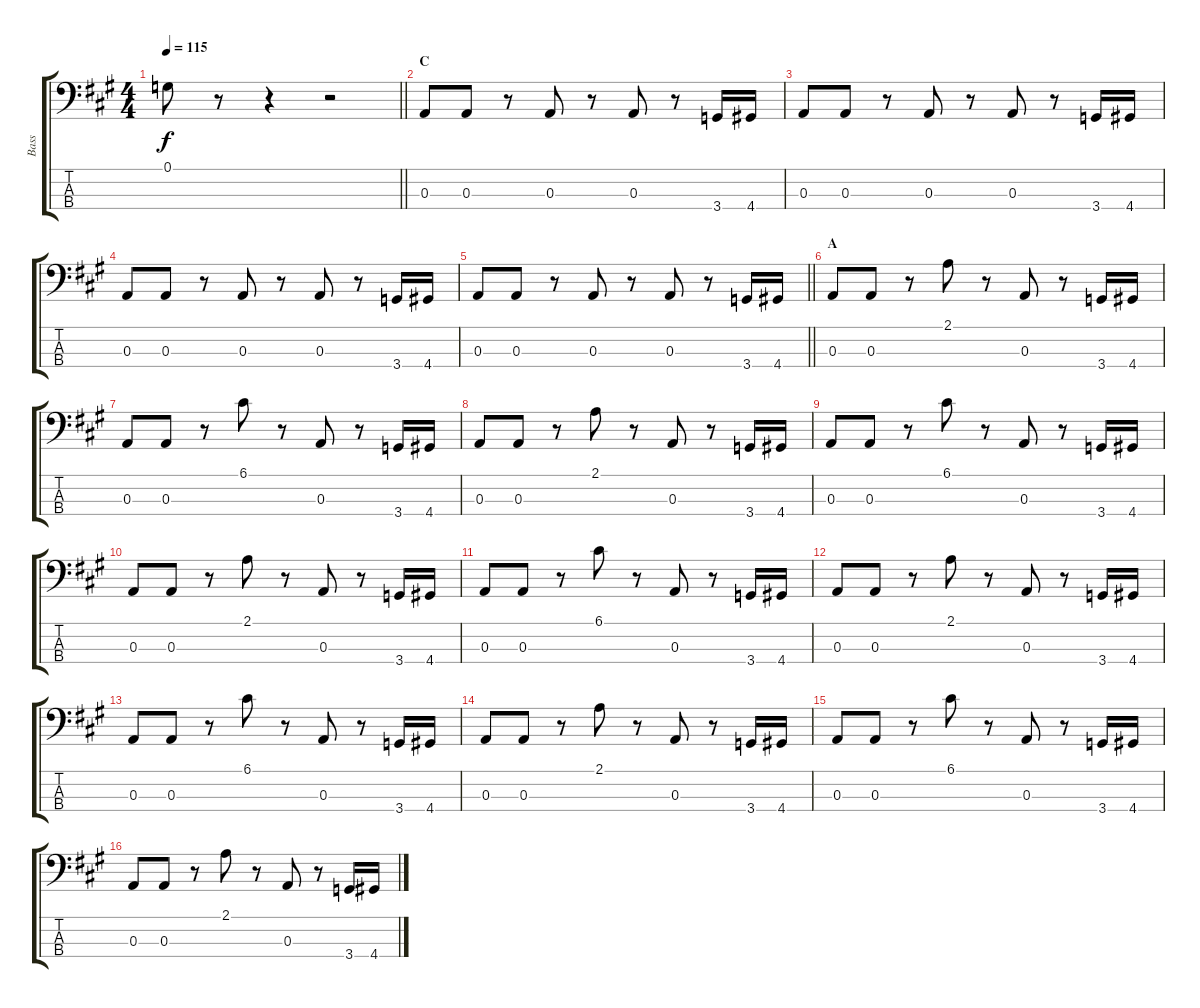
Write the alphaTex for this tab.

\track ("Bass" "Bass") {instrument electricbassfinger}
\staff {score tabs}
\tuning (G2 D2 A1 E1) {hide}
\ts (4 4)
\tempo 115
\clef f4
\barLineRight lightlight
\ks a
0.1.8{dy f} r.8 r.4 r.2 |
\section ("" "C")
0.3.8 0.3.8 r.8 0.3.8 r.8 0.3.8 r.8 3.4.16 4.4.16 |
0.3.8 0.3.8 r.8 0.3.8 r.8 0.3.8 r.8 3.4.16 4.4.16 |
0.3.8 0.3.8 r.8 0.3.8 r.8 0.3.8 r.8 3.4.16 4.4.16 |
\barLineRight lightlight
0.3.8 0.3.8 r.8 0.3.8 r.8 0.3.8 r.8 3.4.16 4.4.16 |
\section ("" "A")
0.3.8 0.3.8 r.8 2.1.8 r.8 0.3.8 r.8 3.4.16 4.4.16 |
0.3.8 0.3.8 r.8 6.1.8 r.8 0.3.8 r.8 3.4.16 4.4.16 |
0.3.8 0.3.8 r.8 2.1.8 r.8 0.3.8 r.8 3.4.16 4.4.16 |
0.3.8 0.3.8 r.8 6.1.8 r.8 0.3.8 r.8 3.4.16 4.4.16 |
0.3.8 0.3.8 r.8 2.1.8 r.8 0.3.8 r.8 3.4.16 4.4.16 |
0.3.8 0.3.8 r.8 6.1.8 r.8 0.3.8 r.8 3.4.16 4.4.16 |
0.3.8 0.3.8 r.8 2.1.8 r.8 0.3.8 r.8 3.4.16 4.4.16 |
0.3.8 0.3.8 r.8 6.1.8 r.8 0.3.8 r.8 3.4.16 4.4.16 |
0.3.8 0.3.8 r.8 2.1.8 r.8 0.3.8 r.8 3.4.16 4.4.16 |
0.3.8 0.3.8 r.8 6.1.8 r.8 0.3.8 r.8 3.4.16 4.4.16 |
0.3.8 0.3.8 r.8 2.1.8 r.8 0.3.8 r.8 3.4.16 4.4.16
